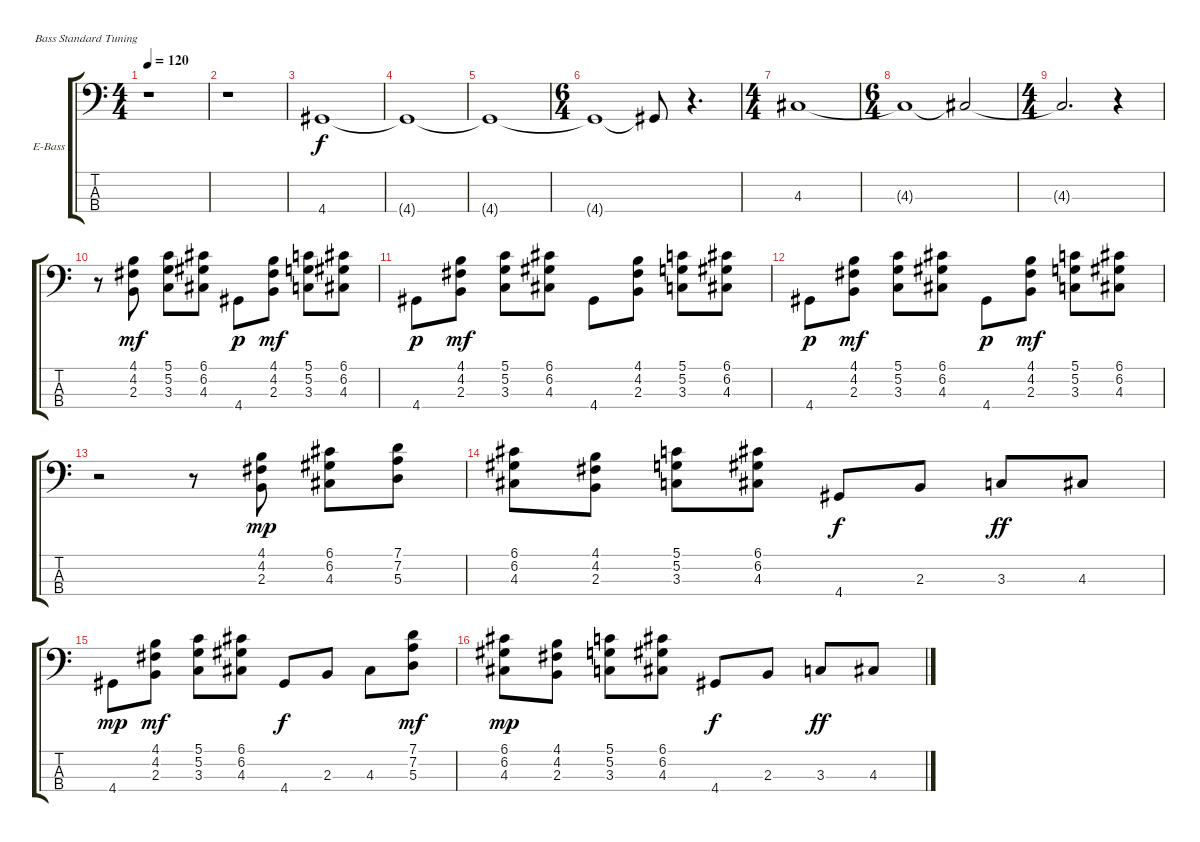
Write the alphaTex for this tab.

\bracketExtendMode groupsimilarinstruments
\firstSystemTrackNameOrientation horizontal
\otherSystemsTrackNameOrientation horizontal
\track ("Bass" "E-Bass") {instrument slapbass1}
\staff {score tabs}
\tuning (G2 D2 A1 E1)
\ts (4 4)
\tempo 120
\clef f4
\ks c
r.1{dy f instrument slapbass1} |
r.1 |
4.4.1 |
4.4{t}.1 |
4.4{t}.1 |
\ts (6 4)
4.4{t}.1 4.4{t}.8 r.4{d} |
\ts (4 4)
4.3.1 |
\ts (6 4)
4.3{t}.1 4.3{t}.2 |
\ts (4 4)
4.3{t}.2{d} r.4 |
r.8 (4.1 4.2 2.3).8{dy mf} (5.1 5.2 3.3).8 (6.1 6.2 4.3).8 4.4.8{dy p} (4.1 4.2 2.3).8{dy mf} (5.1 5.2 3.3).8 (6.1 6.2 4.3).8 |
4.4.8{dy p} (4.1 4.2 2.3).8{dy mf} (5.1 5.2 3.3).8 (6.1 6.2 4.3).8 4.4.8 (4.1 4.2 2.3).8 (5.1 5.2 3.3).8 (6.1 6.2 4.3).8 |
4.4.8{dy p} (4.1 4.2 2.3).8{dy mf} (5.1 5.2 3.3).8 (6.1 6.2 4.3).8 4.4.8{dy p} (4.1 4.2 2.3).8{dy mf} (5.1 5.2 3.3).8 (6.1 6.2 4.3).8 |
r.2 r.8 (4.1 4.2 2.3).8{dy mp} (6.1 6.2 4.3).8 (7.1 7.2 5.3).8 |
(6.1 6.2 4.3).8 (4.1 4.2 2.3).8 (5.1 5.2 3.3).8 (6.1 6.2 4.3).8 4.4.8{dy f} 2.3.8 3.3.8{dy ff} 4.3.8 |
4.4.8{dy mp} (4.1 4.2 2.3).8{dy mf} (5.1 5.2 3.3).8 (6.1 6.2 4.3).8 4.4.8{dy f} 2.3.8 4.3.8 (7.1 7.2 5.3).8{dy mf} |
(6.1 6.2 4.3).8{dy mp} (4.1 4.2 2.3).8 (5.1 5.2 3.3).8 (6.1 6.2 4.3).8 4.4.8{dy f} 2.3.8 3.3.8{dy ff} 4.3.8
